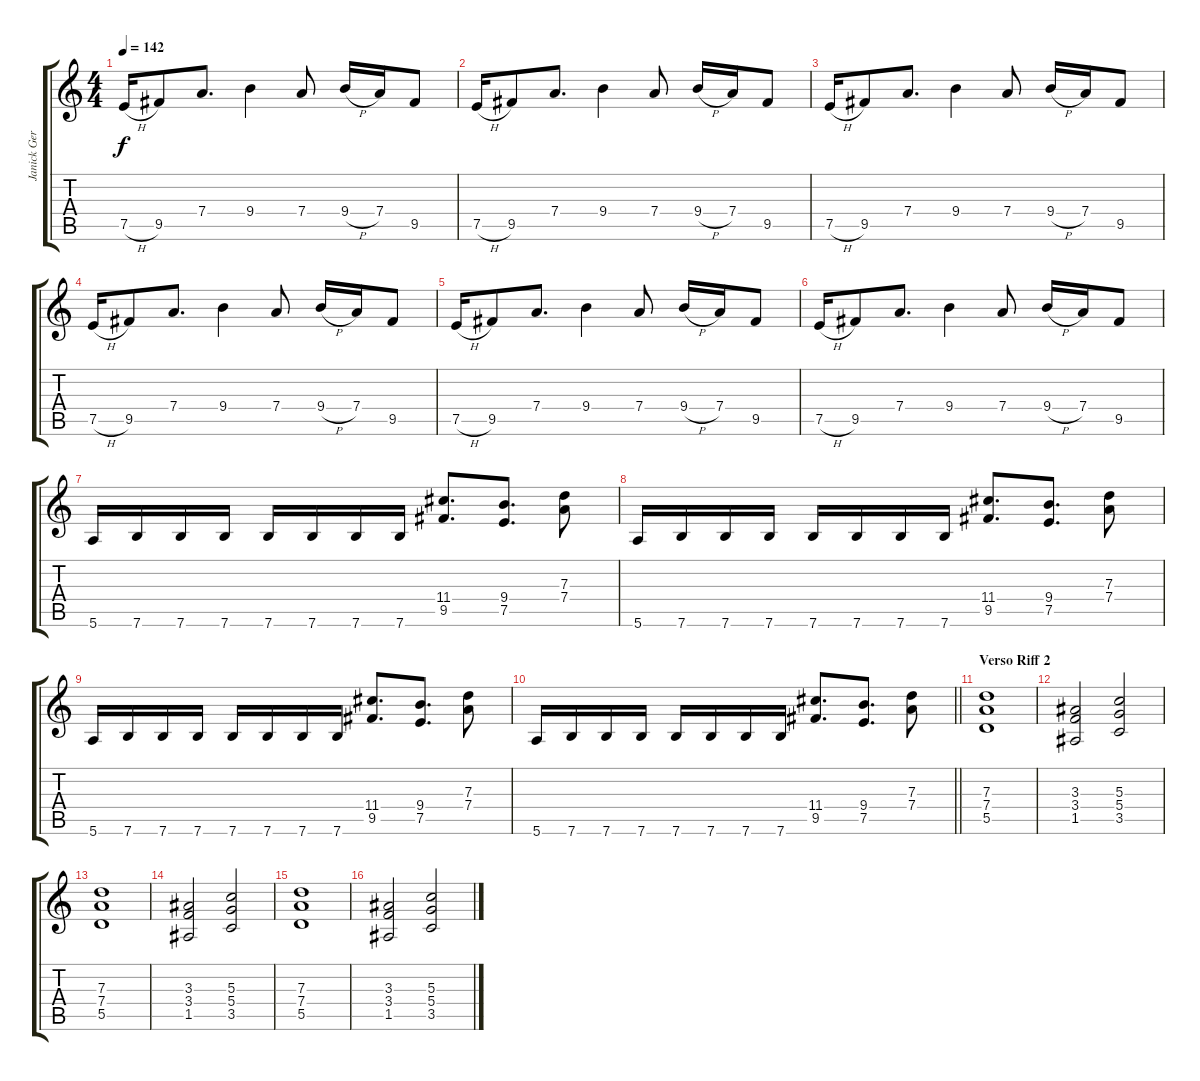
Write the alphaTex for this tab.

\track ("Janick Gers" "Janick Ger") {instrument distortionguitar}
\staff {score tabs}
\tuning (E4 B3 G3 D3 A2 E2) {hide}
\ts (4 4)
\tempo 142
\clef g2
\ks c
7.5{h}.16{dy f} 9.5.8 7.4.8{d} 9.4.4 7.4.8 9.4{h}.16 7.4.16 9.5.8 |
7.5{h}.16 9.5.8 7.4.8{d} 9.4.4 7.4.8 9.4{h}.16 7.4.16 9.5.8 |
7.5{h}.16 9.5.8 7.4.8{d} 9.4.4 7.4.8 9.4{h}.16 7.4.16 9.5.8 |
7.5{h}.16 9.5.8 7.4.8{d} 9.4.4 7.4.8 9.4{h}.16 7.4.16 9.5.8 |
7.5{h}.16 9.5.8 7.4.8{d} 9.4.4 7.4.8 9.4{h}.16 7.4.16 9.5.8 |
7.5{h}.16 9.5.8 7.4.8{d} 9.4.4 7.4.8 9.4{h}.16 7.4.16 9.5.8 |
5.6.16 7.6.16 7.6.16 7.6.16 7.6.16 7.6.16 7.6.16 7.6.16 (11.4 9.5).8{d} (9.4 7.5).8{d} (7.3 7.4).8 |
5.6.16 7.6.16 7.6.16 7.6.16 7.6.16 7.6.16 7.6.16 7.6.16 (11.4 9.5).8{d} (9.4 7.5).8{d} (7.3 7.4).8 |
5.6.16 7.6.16 7.6.16 7.6.16 7.6.16 7.6.16 7.6.16 7.6.16 (11.4 9.5).8{d} (9.4 7.5).8{d} (7.3 7.4).8 |
\barLineRight lightlight
5.6.16 7.6.16 7.6.16 7.6.16 7.6.16 7.6.16 7.6.16 7.6.16 (11.4 9.5).8{d} (9.4 7.5).8{d} (7.3 7.4).8 |
\section ("" "Verso Riff 2")
(7.3 7.4 5.5).1 |
(3.3 3.4 1.5).2 (5.3 5.4 3.5).2 |
(7.3 7.4 5.5).1 |
(3.3 3.4 1.5).2 (5.3 5.4 3.5).2 |
(7.3 7.4 5.5).1 |
(3.3 3.4 1.5).2 (5.3 5.4 3.5).2
